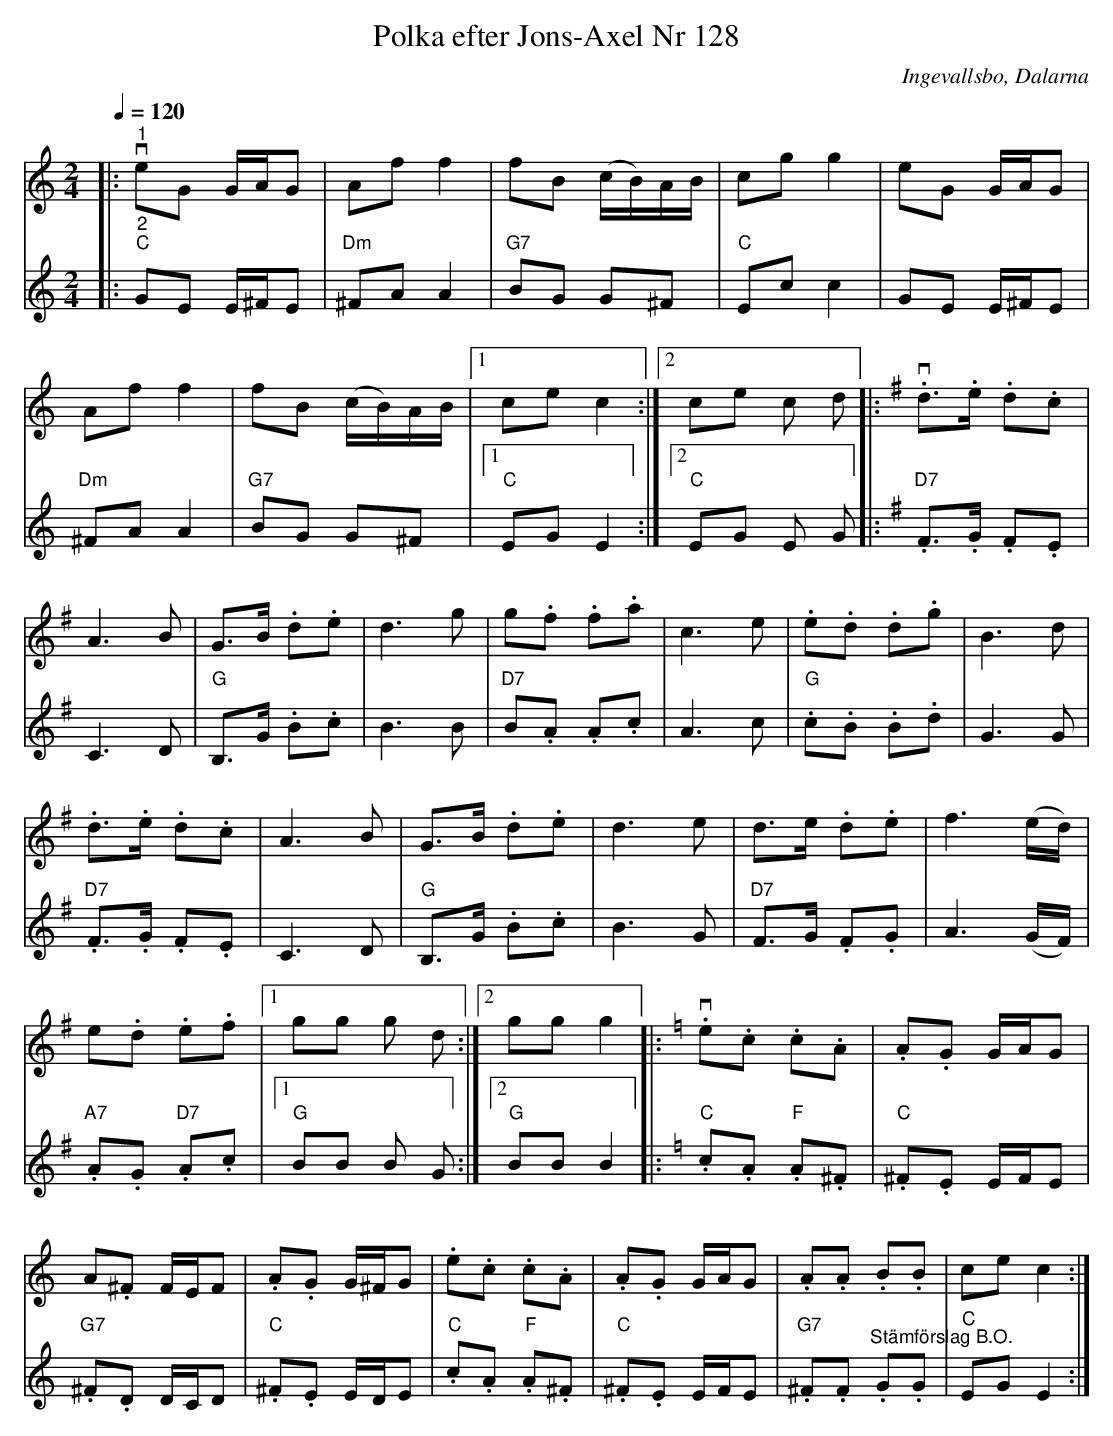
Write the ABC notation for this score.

X:1
T:Polka efter Jons-Axel Nr 128
O:Ingevallsbo, Dalarna
L:1/8
Q:1/4=120
M:2/4
K:C
V:1
|:"^1"v eG G/A/G | Af f2 | fB (c/B/)A/B/ | cg g2 | eG G/A/G |
 Af f2 | fB (c/B/)A/B/ |1 ce c2 :|2 ce c d |:[K:G]v .d>.e .d.c |
A3 B | G>B .d.e | d3 g | g.f .f.a | c3 e | .e.d .d.g | B3 d |
 .d>.e .d.c | A3 B |  G>B .d.e | d3 e | d>e .d.e | f3 (e/d/) |
e.d .e.f |1 gg g d :|2 gg g2 |: [K:C]v .e.c .c.A | .A.G G/A/G |
A.^F F/E/F | .A.G G/^F/G | .e.c .c.A | .A.G G/A/G | .A.A .B.B | ce c2 :|
V:2
|:"^2" "C" GE E/^F/E | "Dm" ^FA A2 | "G7" BG G^F | "C" Ec c2 | GE E/^F/E |
"Dm" ^FA A2 | "G7" BG G^F |1 "C" EG E2 :|2 "C" EG E G |: [K:G] "D7" .F>.G .F.E |
C3 D | "G" B,>G .B.c | B3 B | "D7" B.A .A.c | A3 c |"G"  .c.B .B.d | G3 G |
"D7"  .F>.G .F.E | C3 D | "G" B,>G .B.c | B3 G |"D7" F>G .F.G |
A3 (G/F/) |"A7" .A.G"D7" .A.c |1 "G" BB B G :|2 "G" BB B2 |:
[K:C]"C" .c.A"F" .A.^F |"C" .^F.E E/F/E |"G7" .^F.D D/C/D |"C" .^F.E E/D/E |
"C" .c.A"F" .A.^F |"C" .^F.E E/F/E |"G7" .^F.F"^Stämförslag B.O." .G.G |"C" EG E2 :|
